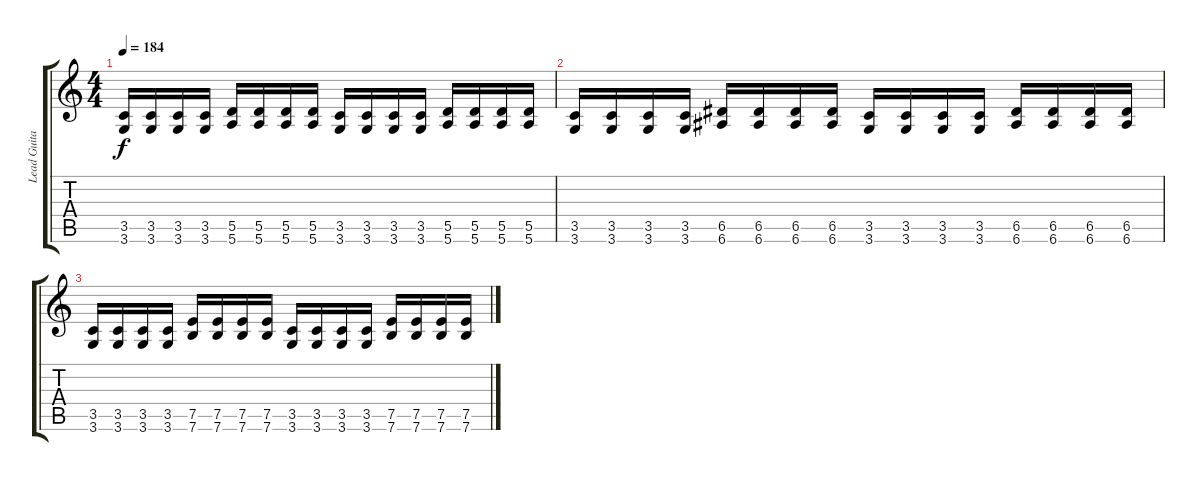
\track ("Lead Guitar" "Lead Guita") {solo instrument overdrivenguitar}
\staff {score tabs}
\tuning (E4 B3 G3 D3 A2 E2) {hide}
\ts (4 4)
\tempo 184
\clef g2
\ks c
(3.5 3.6).16{dy f} (3.5 3.6).16 (3.5 3.6).16 (3.5 3.6).16 (5.5 5.6).16 (5.5 5.6).16 (5.5 5.6).16 (5.5 5.6).16 (3.5 3.6).16 (3.5 3.6).16 (3.5 3.6).16 (3.5 3.6).16 (5.5 5.6).16 (5.5 5.6).16 (5.5 5.6).16 (5.5 5.6).16 |
(3.5 3.6).16 (3.5 3.6).16 (3.5 3.6).16 (3.5 3.6).16 (6.5 6.6).16 (6.5 6.6).16 (6.5 6.6).16 (6.5 6.6).16 (3.5 3.6).16 (3.5 3.6).16 (3.5 3.6).16 (3.5 3.6).16 (6.5 6.6).16 (6.5 6.6).16 (6.5 6.6).16 (6.5 6.6).16 |
(3.5 3.6).16 (3.5 3.6).16 (3.5 3.6).16 (3.5 3.6).16 (7.5 7.6).16 (7.5 7.6).16 (7.5 7.6).16 (7.5 7.6).16 (3.5 3.6).16 (3.5 3.6).16 (3.5 3.6).16 (3.5 3.6).16 (7.5 7.6).16 (7.5 7.6).16 (7.5 7.6).16 (7.5 7.6).16
